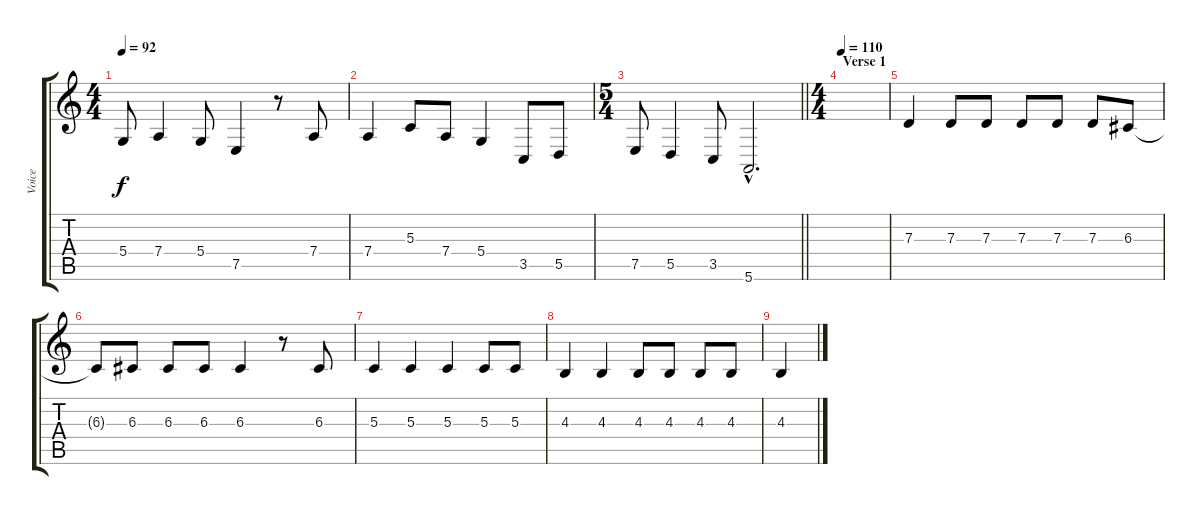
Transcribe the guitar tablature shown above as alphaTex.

\track ("Voice" "Voice") {instrument flute}
\staff {score tabs}
\tuning (E4 B3 G3 D3 A2 E2) {hide}
\ts (4 4)
\tempo 92
\clef g2
\ks c
5.4.8{dy f} 7.4.4 5.4.8 7.5.4 r.8 7.4.8 |
7.4.4 5.3.8 7.4.8 5.4.4 3.5.8 5.5.8 |
\ts (5 4)
\barLineRight lightlight
7.5.8 5.5.4 3.5.8 5.6{hac}.2{d} |
\ts (4 4)
\section ("" "Verse 1")
\tempo 110
|
7.3.4 7.3.8 7.3.8 7.3.8 7.3.8 7.3.8 6.3.8 |
6.3{t}.8 6.3.8 6.3.8 6.3.8 6.3.4 r.8 6.3.8 |
5.3.4 5.3.4 5.3.4 5.3.8 5.3.8 |
4.3.4 4.3.4 4.3.8 4.3.8 4.3.8 4.3.8 |
4.3.4
